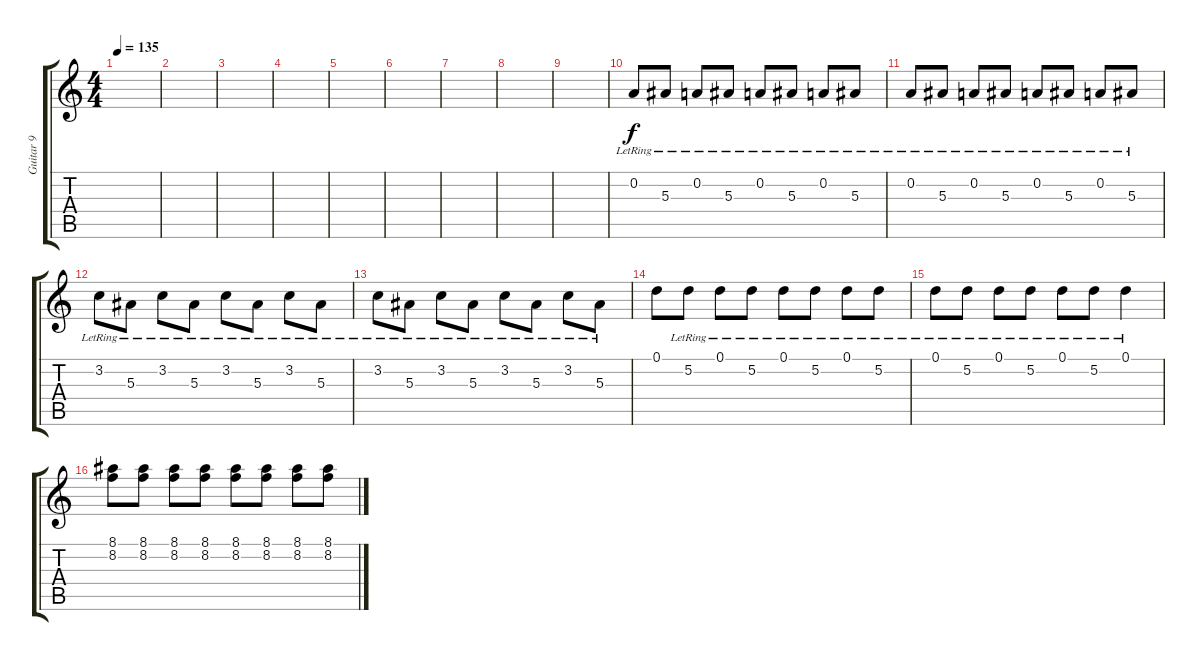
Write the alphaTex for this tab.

\track ("Guitar 9" "Guitar 9") {instrument electricguitarclean}
\staff {score tabs}
\tuning (D4 A3 F3 C3 G2 C2) {hide}
\ts (4 4)
\tempo 135
\clef g2
\ks c
|
|
|
|
|
|
|
|
|
0.2{lr}.8 5.3{lr}.8 0.2{lr}.8 5.3{lr}.8 0.2{lr}.8 5.3{lr}.8 0.2{lr}.8 5.3{lr}.8 |
0.2{lr}.8 5.3{lr}.8 0.2{lr}.8 5.3{lr}.8 0.2{lr}.8 5.3{lr}.8 0.2{lr}.8 5.3{lr}.8 |
3.2{lr}.8 5.3{lr}.8 3.2{lr}.8 5.3{lr}.8 3.2{lr}.8 5.3{lr}.8 3.2{lr}.8 5.3{lr}.8 |
3.2{lr}.8 5.3{lr}.8 3.2{lr}.8 5.3{lr}.8 3.2{lr}.8 5.3{lr}.8 3.2{lr}.8 5.3{lr}.8 |
0.1.8 5.2{lr}.8 0.1{lr}.8 5.2{lr}.8 0.1{lr}.8 5.2{lr}.8 0.1{lr}.8 5.2{lr}.8 |
0.1{lr}.8 5.2{lr}.8 0.1{lr}.8 5.2{lr}.8 0.1{lr}.8 5.2{lr}.8 0.1{lr}.4 |
(8.1 8.2).8 (8.1 8.2).8 (8.1 8.2).8 (8.1 8.2).8 (8.1 8.2).8 (8.1 8.2).8 (8.1 8.2).8 (8.1 8.2).8
